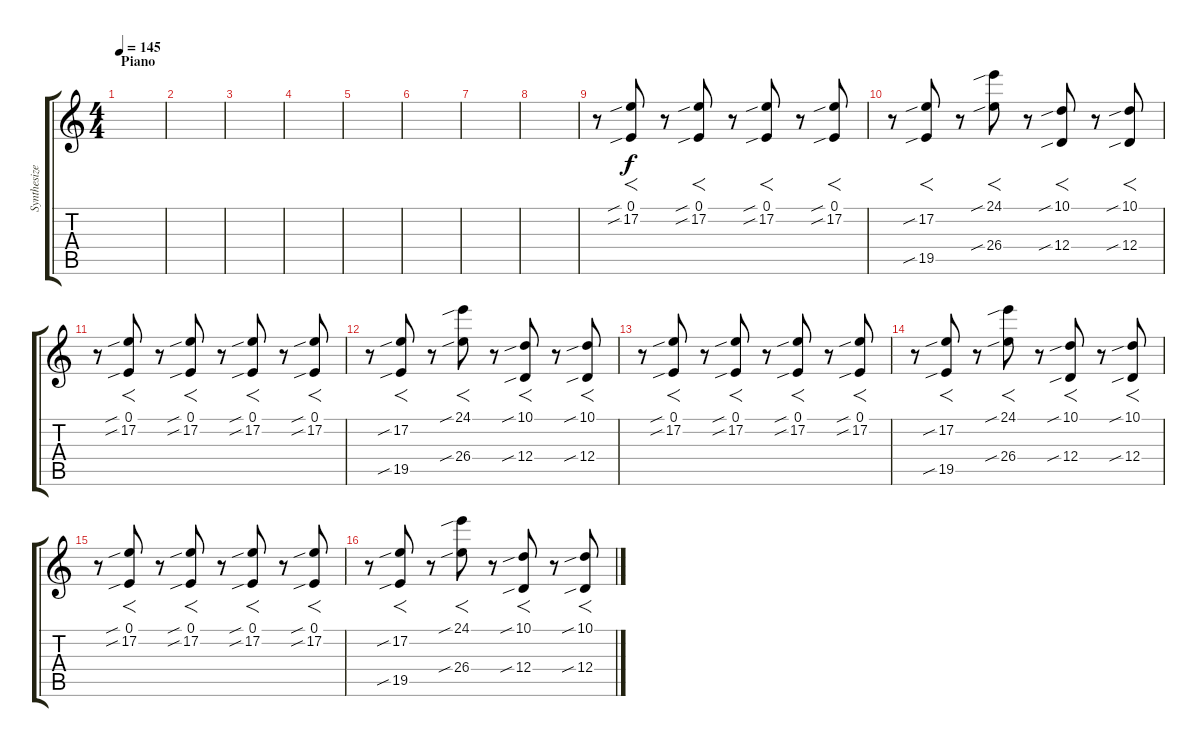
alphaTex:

\track ("Synthesizer" "Synthesize") {instrument lead1square}
\staff {score tabs}
\tuning (E4 B3 G3 D3 A2 E2) {hide}
\ts (4 4)
\section ("" "Piano")
\tempo 145
\clef g2
\ks c
|
|
|
|
|
|
|
|
r.8 (0.1{sib} 17.2{sib}).8{f} r.8 (0.1{sib} 17.2{sib}).8{f} r.8 (0.1{sib} 17.2{sib}).8{f} r.8 (0.1{sib} 17.2{sib}).8{f} |
r.8 (17.2{sib} 19.5{sib}).8{f} r.8 (24.1{sib} 26.4{sib}).8{f} r.8 (10.1{sib} 12.4{sib}).8{f} r.8 (10.1{sib} 12.4{sib}).8{f} |
r.8 (0.1{sib} 17.2{sib}).8{f} r.8 (0.1{sib} 17.2{sib}).8{f} r.8 (0.1{sib} 17.2{sib}).8{f} r.8 (0.1{sib} 17.2{sib}).8{f} |
r.8 (17.2{sib} 19.5{sib}).8{f} r.8 (24.1{sib} 26.4{sib}).8{f} r.8 (10.1{sib} 12.4{sib}).8{f} r.8 (10.1{sib} 12.4{sib}).8{f} |
r.8 (0.1{sib} 17.2{sib}).8{f} r.8 (0.1{sib} 17.2{sib}).8{f} r.8 (0.1{sib} 17.2{sib}).8{f} r.8 (0.1{sib} 17.2{sib}).8{f} |
r.8 (17.2{sib} 19.5{sib}).8{f} r.8 (24.1{sib} 26.4{sib}).8{f} r.8 (10.1{sib} 12.4{sib}).8{f} r.8 (10.1{sib} 12.4{sib}).8{f} |
r.8 (0.1{sib} 17.2{sib}).8{f} r.8 (0.1{sib} 17.2{sib}).8{f} r.8 (0.1{sib} 17.2{sib}).8{f} r.8 (0.1{sib} 17.2{sib}).8{f} |
r.8 (17.2{sib} 19.5{sib}).8{f} r.8 (24.1{sib} 26.4{sib}).8{f} r.8 (10.1{sib} 12.4{sib}).8{f} r.8 (10.1{sib} 12.4{sib}).8{f}
